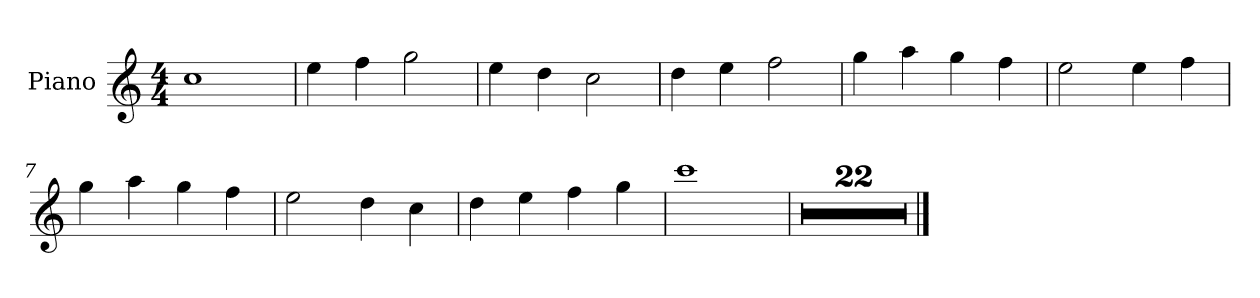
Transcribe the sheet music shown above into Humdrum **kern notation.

**kern
*part1
*staff1
*I"Piano
*I'Pno.
*clefG2
*k[]
*M4/4
=1
1cc
=2
4ee\
4ff\
2gg\
=3
4ee\
4dd\
2cc\
=4
4dd\
4ee\
2ff\
=5
4gg\
4aa\
4gg\
4ff\
=6
2ee\
4ee\
4ff\
=7
4gg\
4aa\
4gg\
4ff\
=8
2ee\
4dd\
4cc\
=9
4dd\
4ee\
4ff\
4gg\
=10
1ccc
=11
1r
=12
1r
=13
1r
=14
1r
=15
1r
=16
1r
=17
1r
=18
1r
=19
1r
=20
1r
=21
1r
=22
1r
=23
1r
=24
1r
=25
1r
=26
1r
=27
1r
=28
1r
=29
1r
=30
1r
=31
1r
=32
1r
==
*-
